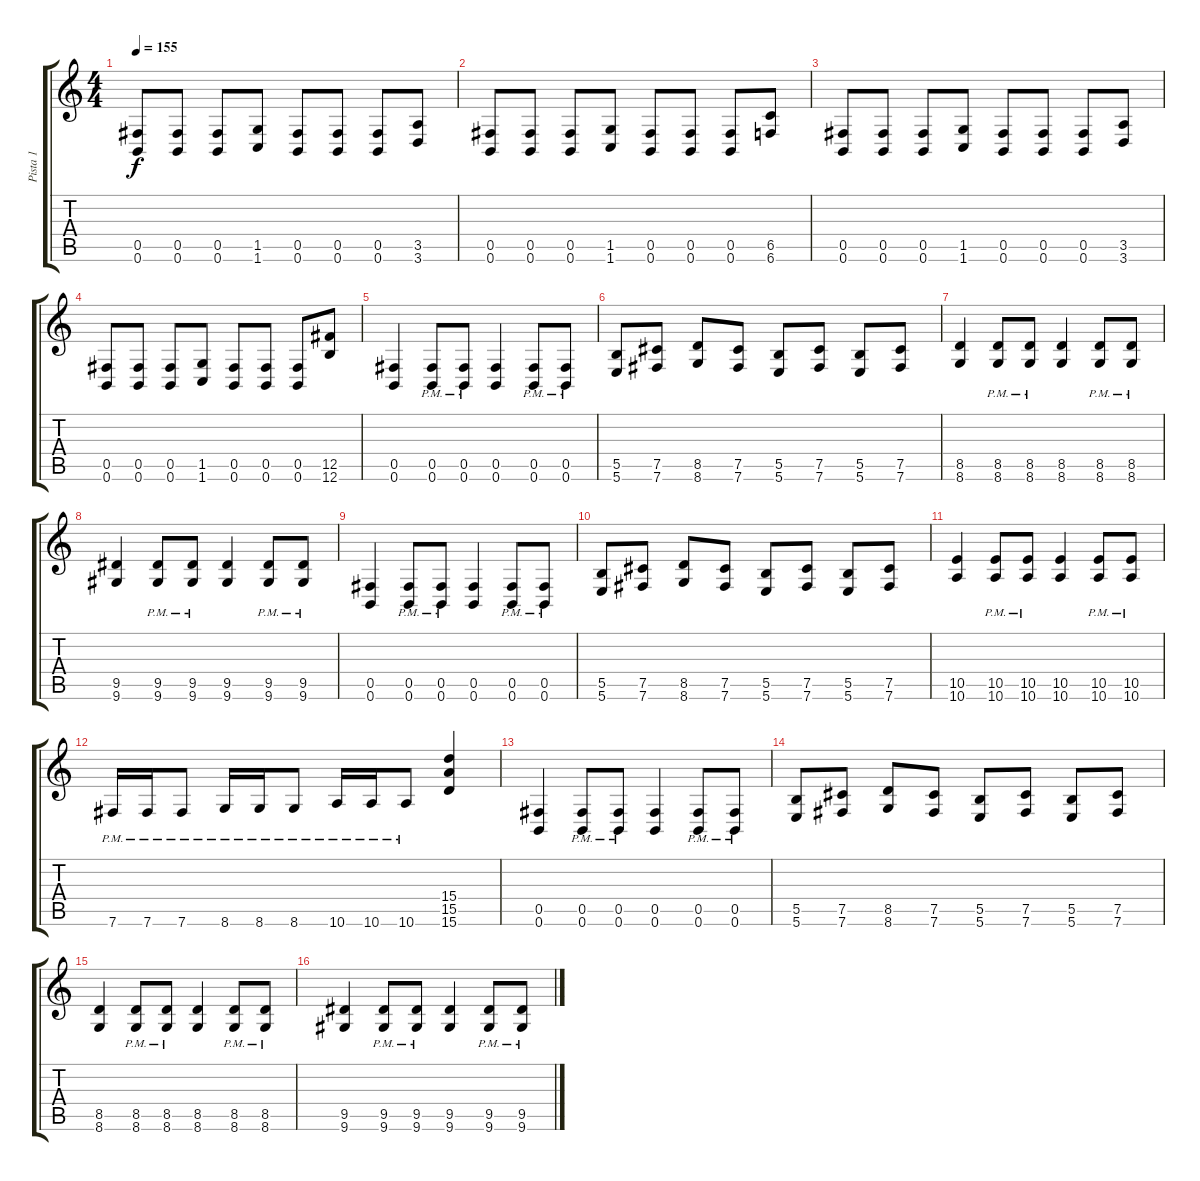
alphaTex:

\track ("Pista 1" "Pista 1") {instrument distortionguitar}
\staff {score tabs}
\tuning (Db4 Ab3 E3 B2 Gb2 B1) {hide}
\ts (4 4)
\tempo 155
\clef g2
\ks c
(0.5 0.6).8{dy f} (0.5 0.6).8 (0.5 0.6).8 (1.5 1.6).8 (0.5 0.6).8 (0.5 0.6).8 (0.5 0.6).8 (3.5 3.6).8 |
(0.5 0.6).8 (0.5 0.6).8 (0.5 0.6).8 (1.5 1.6).8 (0.5 0.6).8 (0.5 0.6).8 (0.5 0.6).8 (6.5 6.6).8 |
(0.5 0.6).8 (0.5 0.6).8 (0.5 0.6).8 (1.5 1.6).8 (0.5 0.6).8 (0.5 0.6).8 (0.5 0.6).8 (3.5 3.6).8 |
(0.5 0.6).8 (0.5 0.6).8 (0.5 0.6).8 (1.5 1.6).8 (0.5 0.6).8 (0.5 0.6).8 (0.5 0.6).8 (12.5 12.6).8 |
(0.5 0.6).4 (0.5{pm} 0.6{pm}).8 (0.5{pm} 0.6{pm}).8 (0.5 0.6).4 (0.5{pm} 0.6{pm}).8 (0.5{pm} 0.6{pm}).8 |
(5.5 5.6).8 (7.5 7.6).8 (8.5 8.6).8 (7.5 7.6).8 (5.5 5.6).8 (7.5 7.6).8 (5.5 5.6).8 (7.5 7.6).8 |
(8.5 8.6).4 (8.5{pm} 8.6{pm}).8 (8.5{pm} 8.6{pm}).8 (8.5 8.6).4 (8.5{pm} 8.6{pm}).8 (8.5{pm} 8.6{pm}).8 |
(9.5 9.6).4 (9.5{pm} 9.6{pm}).8 (9.5{pm} 9.6{pm}).8 (9.5 9.6).4 (9.5{pm} 9.6{pm}).8 (9.5{pm} 9.6{pm}).8 |
(0.5 0.6).4 (0.5{pm} 0.6{pm}).8 (0.5{pm} 0.6{pm}).8 (0.5 0.6).4 (0.5{pm} 0.6{pm}).8 (0.5{pm} 0.6{pm}).8 |
(5.5 5.6).8 (7.5 7.6).8 (8.5 8.6).8 (7.5 7.6).8 (5.5 5.6).8 (7.5 7.6).8 (5.5 5.6).8 (7.5 7.6).8 |
(10.5 10.6).4 (10.5{pm} 10.6{pm}).8 (10.5{pm} 10.6{pm}).8 (10.5 10.6).4 (10.5{pm} 10.6{pm}).8 (10.5{pm} 10.6{pm}).8 |
7.6{pm}.16 7.6{pm}.16 7.6{pm}.8 8.6{pm}.16 8.6{pm}.16 8.6{pm}.8 10.6{pm}.16 10.6{pm}.16 10.6{pm}.8 (15.4 15.5 15.6).4 |
(0.5 0.6).4 (0.5{pm} 0.6{pm}).8 (0.5{pm} 0.6{pm}).8 (0.5 0.6).4 (0.5{pm} 0.6{pm}).8 (0.5{pm} 0.6{pm}).8 |
(5.5 5.6).8 (7.5 7.6).8 (8.5 8.6).8 (7.5 7.6).8 (5.5 5.6).8 (7.5 7.6).8 (5.5 5.6).8 (7.5 7.6).8 |
(8.5 8.6).4 (8.5{pm} 8.6{pm}).8 (8.5{pm} 8.6{pm}).8 (8.5 8.6).4 (8.5{pm} 8.6{pm}).8 (8.5{pm} 8.6{pm}).8 |
(9.5 9.6).4 (9.5{pm} 9.6{pm}).8 (9.5{pm} 9.6{pm}).8 (9.5 9.6).4 (9.5{pm} 9.6{pm}).8 (9.5{pm} 9.6{pm}).8
